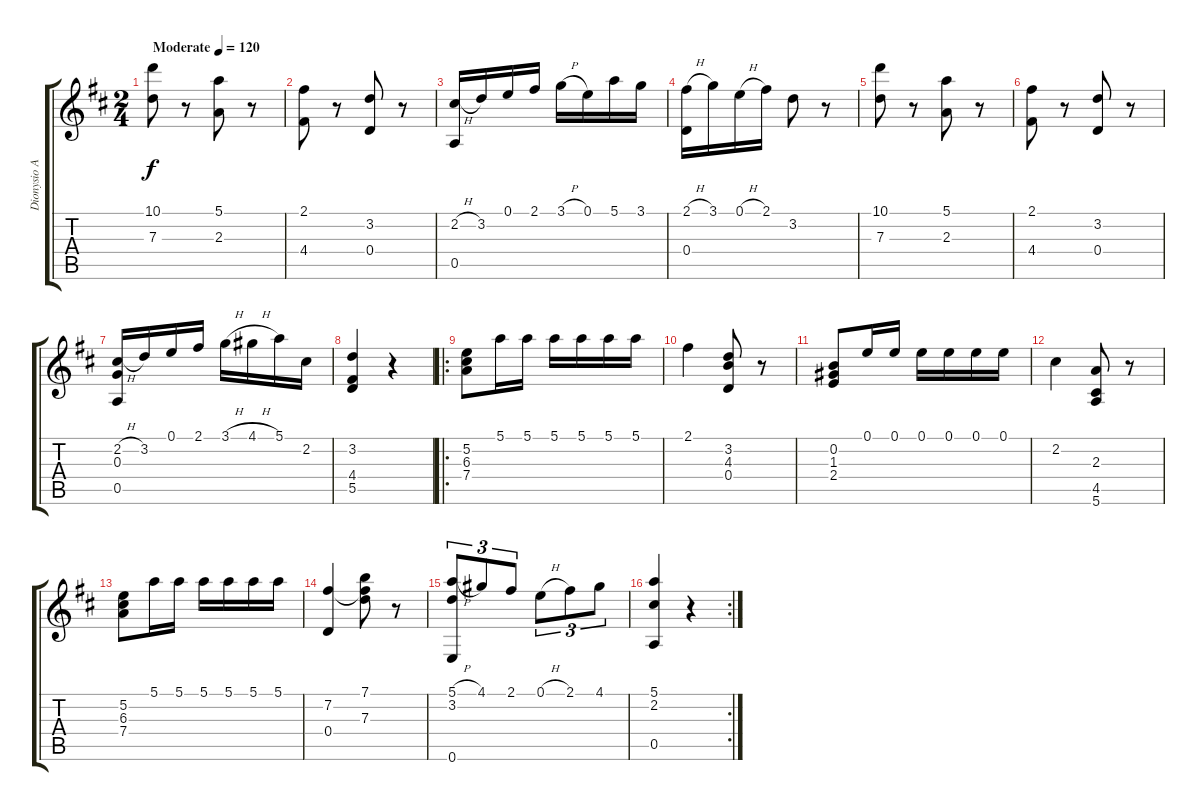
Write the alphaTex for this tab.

\track ("Dionysio Aguado" "Dionysio A") {instrument acousticguitarnylon}
\staff {score tabs}
\tuning (E4 B3 G3 D3 A2 E2) {hide}
\ts (2 4)
\tempo (120 "Moderate")
\clef g2
\ks d
(10.1 7.3).8{dy f instrument acousticguitarnylon} r.8 (5.1 2.3).8 r.8 |
(2.1 4.4).8 r.8 (3.2 0.4).8 r.8 |
(2.2{h} 0.5).16 3.2.16 0.1.16 2.1.16 3.1{h}.16 0.1.16 5.1.16 3.1.16 |
(2.1{h} 0.4).16 3.1.16 0.1{h}.16 2.1.16 3.2.8 r.8 |
(10.1 7.3).8 r.8 (5.1 2.3).8 r.8 |
(2.1 4.4).8 r.8 (3.2 0.4).8 r.8 |
(2.2{h} 0.3 0.5).16 3.2.16 0.1.16 2.1.16 3.1{h}.16 4.1{h}.16 5.1.16 2.2.16 |
(3.2 4.4 5.5).4 r.4 |
\ro
(5.2 6.3 7.4).8 5.1.16 5.1.16 5.1.16 5.1.16 5.1.16 5.1.16 |
2.1.4 (3.2 4.3 0.4).8 r.8 |
(0.2 1.3 2.4).8 0.1.16 0.1.16 0.1.16 0.1.16 0.1.16 0.1.16 |
2.2.4 (2.3 4.5 5.6).8 r.8 |
(5.2 6.3 7.4).8 5.1.16 5.1.16 5.1.16 5.1.16 5.1.16 5.1.16 |
(7.2 0.4).4 (7.1 7.2{t} 7.3).8 r.8 |
(5.1{h} 3.2 0.6).8{tu (3 2)} 4.1.8{tu (3 2)} 2.1.8{tu (3 2)} 0.1{h}.8{tu (3 2)} 2.1.8{tu (3 2)} 4.1.8{tu (3 2)} |
\rc 2
(5.1 2.2 0.5).4 r.4
